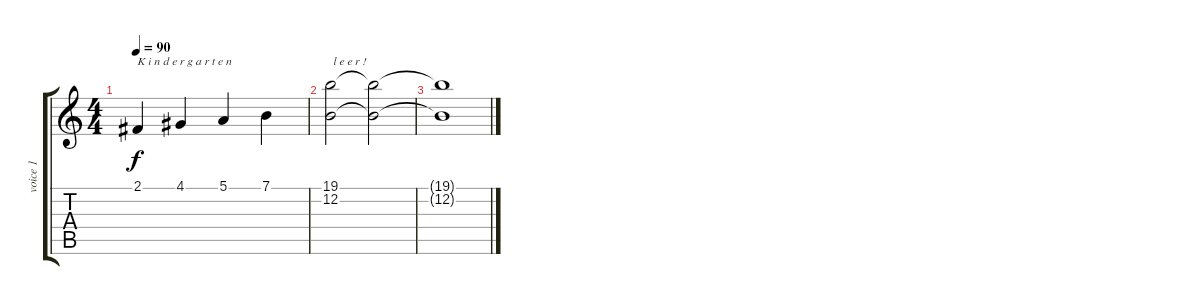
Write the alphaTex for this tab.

\track ("voice 1" "voice 1") {instrument flute}
\staff {score tabs}
\tuning (E4 B3 G3 D3 A2 E2) {hide}
\ts (4 4)
\tempo 90
\clef g2
\ks c
2.1.4{txt "K i n d e r g a r t e n" dy f} 4.1.4 5.1.4 7.1.4 |
(19.1 12.2).2{txt " l e e r !" volume 0} (19.1{t} 12.2{t}).2 |
(19.1{t} 12.2{t}).1
